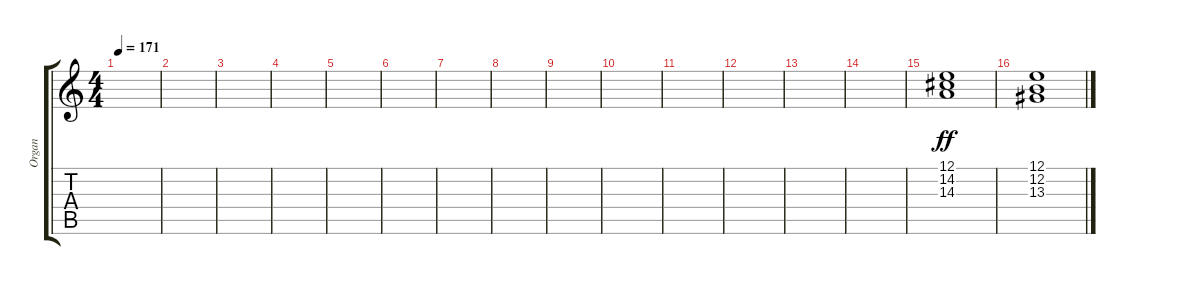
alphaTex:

\track ("Organ" "Organ") {instrument drawbarorgan}
\staff {score tabs}
\tuning (E4 B3 G3 D3 A2 E2) {hide}
\ts (4 4)
\tempo 171
\clef g2
\ks c
|
|
|
|
|
|
|
|
|
|
|
|
|
|
(12.1 14.2 14.3).1{dy ff} |
(12.1 12.2 13.3).1
